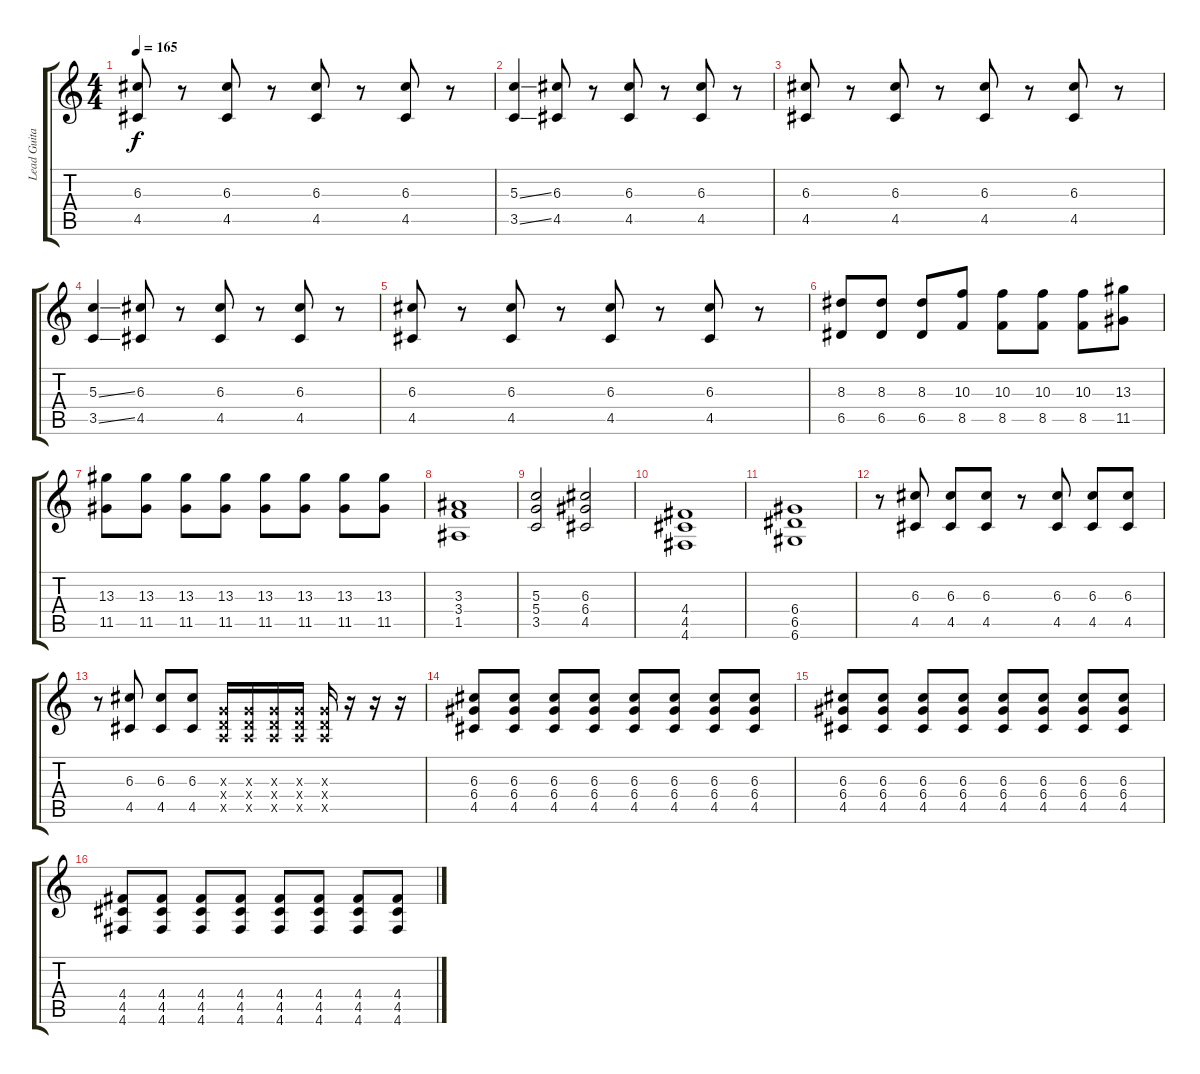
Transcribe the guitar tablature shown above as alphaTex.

\track ("Lead Guitar" "Lead Guita") {instrument distortionguitar}
\staff {score tabs}
\tuning (E4 B3 G3 D3 A2 D2) {hide}
\ts (4 4)
\tempo 165
\clef g2
\ks c
(6.3 4.5).8{dy f} r.8 (6.3 4.5).8 r.8 (6.3 4.5).8 r.8 (6.3 4.5).8 r.8 |
(5.3{ss} 3.5{ss}).4 (6.3 4.5).8 r.8 (6.3 4.5).8 r.8 (6.3 4.5).8 r.8 |
(6.3 4.5).8 r.8 (6.3 4.5).8 r.8 (6.3 4.5).8 r.8 (6.3 4.5).8 r.8 |
(5.3{ss} 3.5{ss}).4 (6.3 4.5).8 r.8 (6.3 4.5).8 r.8 (6.3 4.5).8 r.8 |
(6.3 4.5).8 r.8 (6.3 4.5).8 r.8 (6.3 4.5).8 r.8 (6.3 4.5).8 r.8 |
(8.3 6.5).8 (8.3 6.5).8 (8.3 6.5).8 (10.3 8.5).8 (10.3 8.5).8 (10.3 8.5).8 (10.3 8.5).8 (13.3 11.5).8 |
(13.3 11.5).8 (13.3 11.5).8 (13.3 11.5).8 (13.3 11.5).8 (13.3 11.5).8 (13.3 11.5).8 (13.3 11.5).8 (13.3 11.5).8 |
(3.3 3.4 1.5).1 |
(5.3 5.4 3.5).2 (6.3 6.4 4.5).2 |
(4.4 4.5 4.6).1 |
(6.4 6.5 6.6).1 |
r.8 (6.3 4.5).8 (6.3 4.5).8 (6.3 4.5).8 r.8 (6.3 4.5).8 (6.3 4.5).8 (6.3 4.5).8 |
r.8 (6.3 4.5).8 (6.3 4.5).8 (6.3 4.5).8 (0.3{x} 0.4{x} 0.5{x}).16 (0.3{x} 0.4{x} 0.5{x}).16 (0.3{x} 0.4{x} 0.5{x}).16 (0.3{x} 0.4{x} 0.5{x}).16 (0.3{x} 0.4{x} 0.5{x}).16 r.16 r.16 r.16 |
(6.3 6.4 4.5).8 (6.3 6.4 4.5).8 (6.3 6.4 4.5).8 (6.3 6.4 4.5).8 (6.3 6.4 4.5).8 (6.3 6.4 4.5).8 (6.3 6.4 4.5).8 (6.3 6.4 4.5).8 |
(6.3 6.4 4.5).8 (6.3 6.4 4.5).8 (6.3 6.4 4.5).8 (6.3 6.4 4.5).8 (6.3 6.4 4.5).8 (6.3 6.4 4.5).8 (6.3 6.4 4.5).8 (6.3 6.4 4.5).8 |
(4.4 4.5 4.6).8 (4.4 4.5 4.6).8 (4.4 4.5 4.6).8 (4.4 4.5 4.6).8 (4.4 4.5 4.6).8 (4.4 4.5 4.6).8 (4.4 4.5 4.6).8 (4.4 4.5 4.6).8
